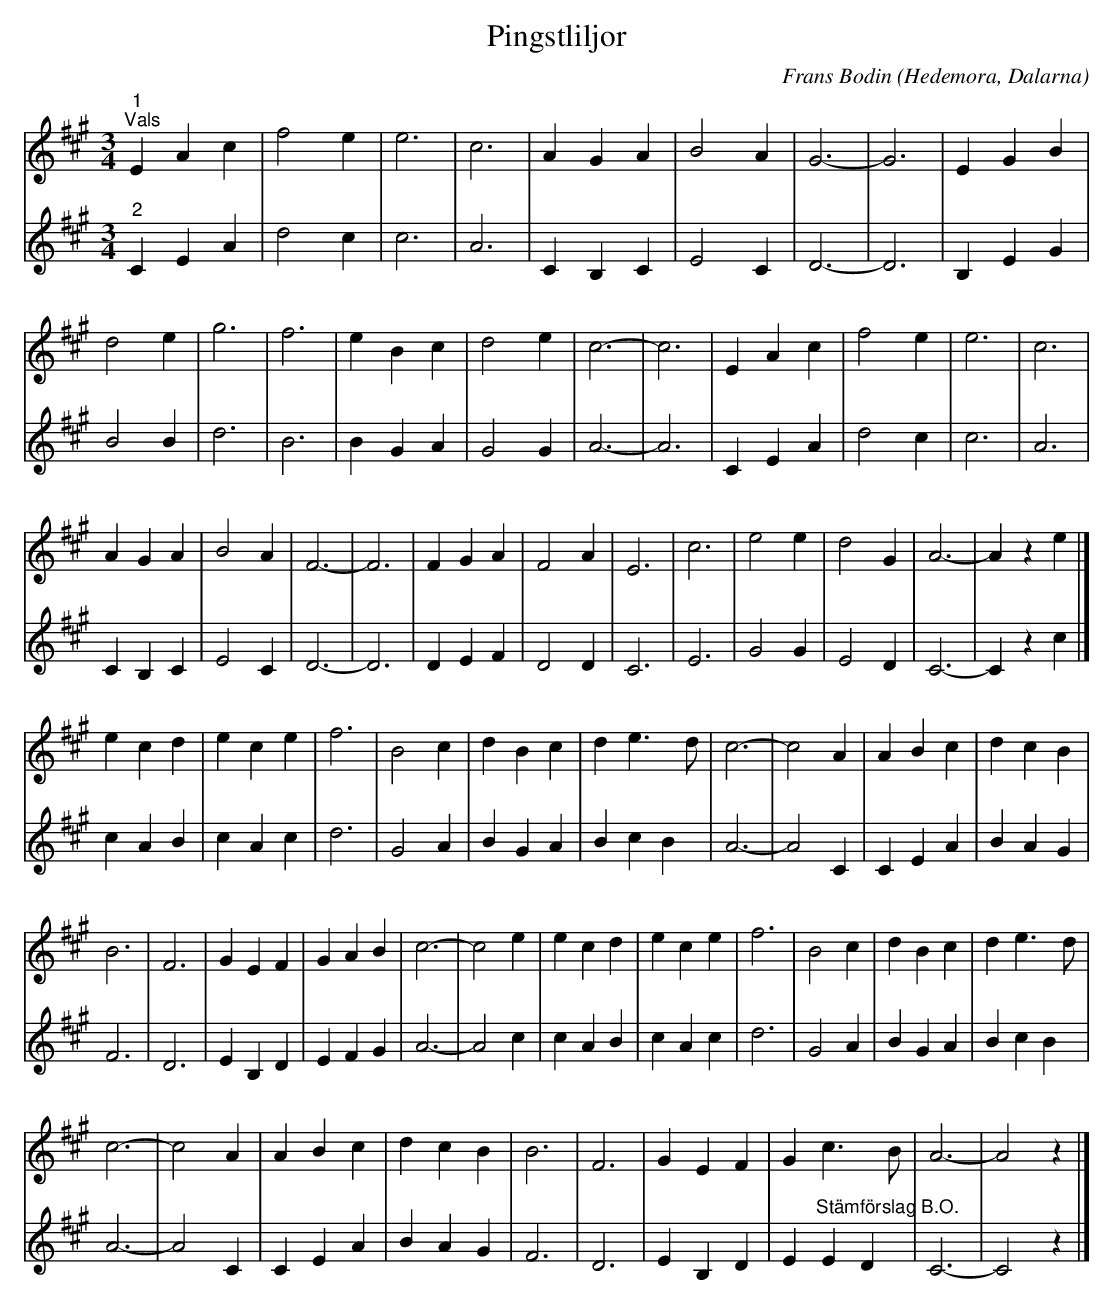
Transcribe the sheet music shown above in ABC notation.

X:1
T:Pingstliljor
C:Frans Bodin
O:Hedemora, Dalarna
L:1/4
M:3/4
K:A
V:1
"^1""^Vals" E A c | f2 e | e3 | c3 | A G A | B2 A | G3- | G3 | E G B |
d2 e | g3 | f3 | e B c | d2 e | c3- | c3 | E A c | f2 e | e3 | c3 |
A G A | B2 A | F3- | F3 | F G A | F2 A | E3 | c3 | e2 e | d2 G | A3- | A z e |]
e c d | e c e | f3 | B2 c | d B c | d e3/2 d/ | c3- | c2 A | A B c | d c B |
B3 | F3 | G E F | G A B | c3- | c2 e | e c d | e c e | f3 | B2 c | d B c | d e3/2 d/ |
c3- | c2 A | A B c | d c B | B3 | F3 | G E F | G c3/2 B/ | A3- | A2 z |]
V:2
"^2" C E A | d2 c | c3 | A3 | C B, C | E2 C | D3- | D3 | B, E G | B2 B |
d3 | B3 | B G A | G2 G | A3- | A3 | C E A | d2 c | c3 | A3 | C B, C |
E2 C | D3- | D3 | D E F | D2 D | C3 | E3 | G2 G | E2 D | C3- | C z c |]
c A B | c A c | d3 | G2 A | B G A | B c B | A3- | A2 C | C E A | B A G |
F3 | D3 | E B, D | E F G | A3- | A2 c | c A B | c A c | d3 | G2 A | B G A | B c B |
A3- | A2 C | C E A | B A G | F3 | D3 | E B, D | E"^Stämförslag B.O." E D | C3- | C2 z |]
